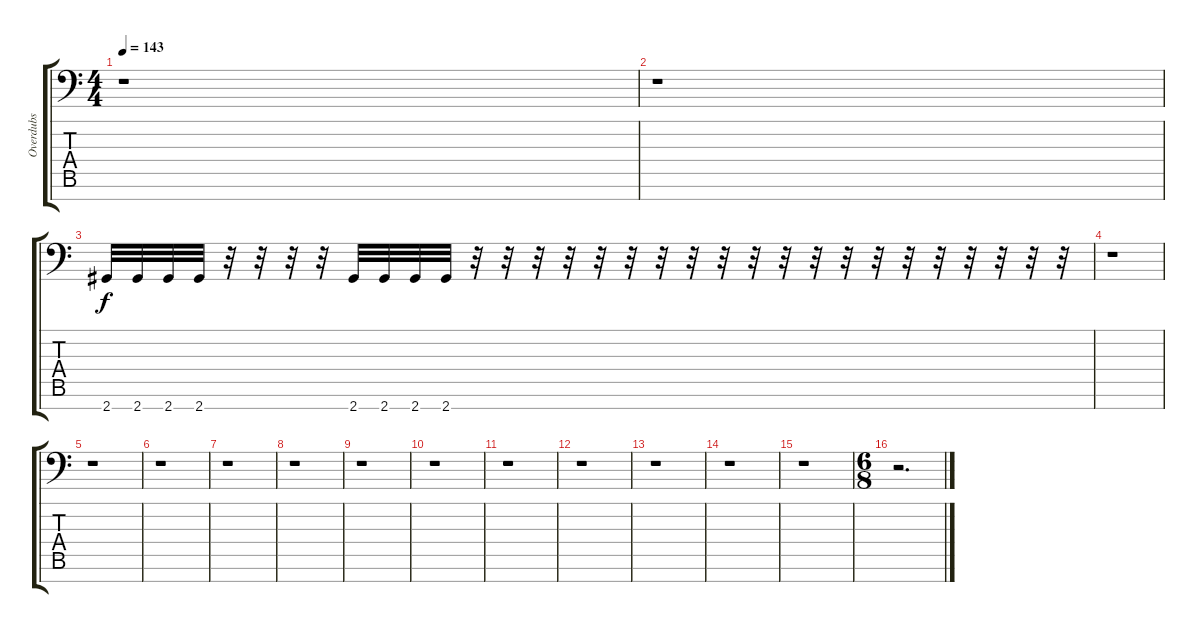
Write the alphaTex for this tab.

\track ("Overdubs" "Overdubs") {instrument distortionguitar}
\staff {score tabs}
\tuning (B3 Gb3 D3 A2 E2 B1 Gb1) {hide}
\ts (4 4)
\tempo 143
\clef f4
\ks c
r.1{dy f} |
r.1 |
2.7.32 2.7.32 2.7.32 2.7.32 r.32 r.32 r.32 r.32 2.7.32 2.7.32 2.7.32 2.7.32 r.32 r.32 r.32 r.32 r.32 r.32 r.32 r.32 r.32 r.32 r.32 r.32 r.32 r.32 r.32 r.32 r.32 r.32 r.32 r.32 |
r.1 |
r.1 |
r.1 |
r.1 |
r.1 |
r.1 |
r.1 |
r.1 |
r.1 |
r.1 |
r.1 |
r.1 |
\ts (6 8)
r.2{d}
